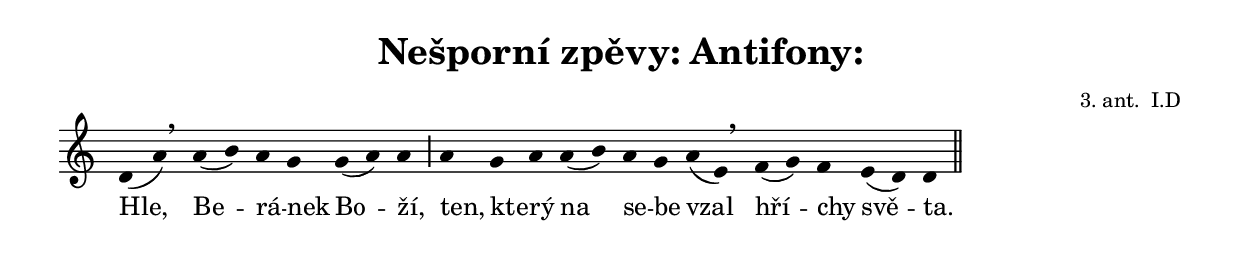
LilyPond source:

\version "2.15.37"

\header {
  title = "Nešporní zpěvy: Antifony:"
}

\include "spolecne_nespory.ly"
\include "../../dilyresponsorii.ly"

\score {
  \relative c' {
    \choralniRezim
    d4( a') \barMin a( b) a g g( a) a \barMaior
    a g a a( b) a g a( e) \barMin f( g) f e( d) d \barFinalis
  }
  \addlyrics {
    Hle, Be -- rá -- nek Bo -- ží,
    ten, kte -- rý na se -- be vzal hří -- chy svě -- ta.
  }
  \header {
    quid = "3. ant."
    modus = "I"
    differentia = "D"
    psalmus = "Flp 2"
    id = "srdce-ant3"
    piece = \markup {\sestavTitulek}
  }
}
